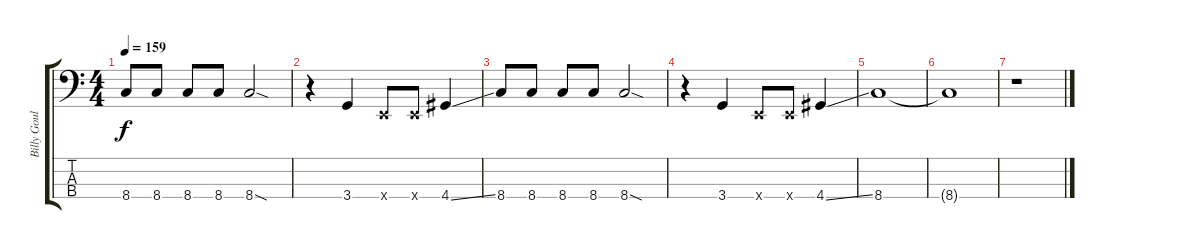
\track ("Billy Gould - Bass" "Billy Goul") {instrument electricbasspick}
\staff {score tabs}
\tuning (G2 D2 A1 E1) {hide}
\ts (4 4)
\tempo 159
\clef f4
\ks c
8.4.8{dy f} 8.4.8 8.4.8 8.4.8 8.4{sod}.2 |
r.4 3.4.4 0.4{x}.8 0.4{x}.8 4.4{ss}.4 |
8.4.8 8.4.8 8.4.8 8.4.8 8.4{sod}.2 |
r.4 3.4.4 0.4{x}.8 0.4{x}.8 4.4{ss}.4 |
8.4.1 |
8.4{t}.1 |
r.1
